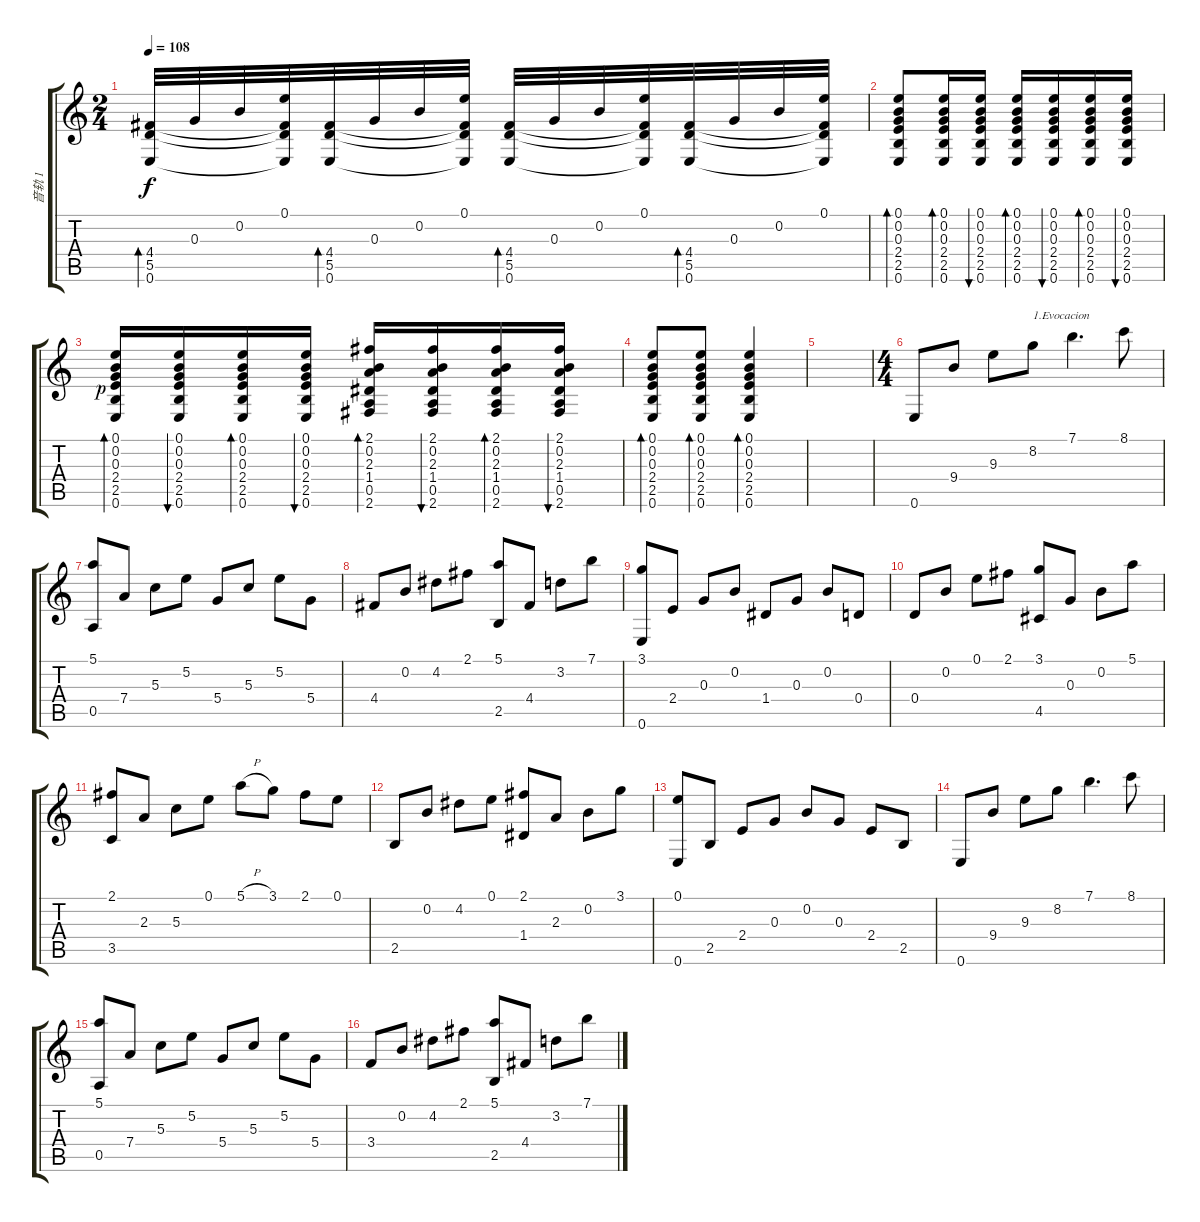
\track ("音轨 1" "音轨 1") {instrument acousticguitarnylon}
\staff {score tabs}
\tuning (E4 B3 G3 D3 A2 E2) {hide}
\ts (2 4)
\tempo 108
\clef g2
\ks c
(4.4 5.5 0.6).32{bd 60 dy f} 0.3.32 0.2.32 (0.1 4.4{t} 5.5{t} 0.6{t}).32 (4.4 5.5 0.6).32{bd 60} 0.3.32 0.2.32 (0.1 4.4{t} 5.5{t} 0.6{t}).32 (4.4 5.5 0.6).32{bd 60} 0.3.32 0.2.32 (0.1 4.4{t} 5.5{t} 0.6{t}).32 (4.4 5.5 0.6).32{bd 60} 0.3.32 0.2.32 (0.1 4.4{t} 5.5{t} 0.6{t}).32 |
(0.1 0.2 0.3 2.4 2.5 0.6).8{bd 60} (0.1 0.2 0.3 2.4 2.5 0.6).16{bd 60} (0.1 0.2 0.3 2.4 2.5 0.6).16{bu 60} (0.1 0.2 0.3 2.4 2.5 0.6).16{bd 60} (0.1 0.2 0.3 2.4 2.5 0.6).16{bu 60} (0.1 0.2 0.3 2.4 2.5 0.6).16{bd 60} (0.1 0.2 0.3 2.4 2.5 0.6).16{bu 60} |
(0.1 0.2 0.3 2.4{rf 1} 2.5 0.6).16{bd 60} (0.1 0.2 0.3 2.4 2.5 0.6).16{bu 60} (0.1 0.2 0.3 2.4 2.5 0.6).16{bd 60} (0.1 0.2 0.3 2.4 2.5 0.6).16{bu 60} (2.1 0.2 2.3 1.4 0.5 2.6).16{bd 60} (2.1 0.2 2.3 1.4 0.5 2.6).16{bu 60} (2.1 0.2 2.3 1.4 0.5 2.6).16{bd 60} (2.1 0.2 2.3 1.4 0.5 2.6).16{bu 60} |
(0.1 0.2 0.3 2.4 2.5 0.6).8{bd 60} (0.1 0.2 0.3 2.4 2.5 0.6).8{bd 60} (0.1 0.2 0.3 2.4 2.5 0.6).4{bd 60} |
|
\ts (4 4)
0.6.8 9.4.8 9.3.8 8.2.8{txt "1.Evocacion"} 7.1.4{d} 8.1.8 |
(5.1 0.5).8 7.4.8 5.3.8 5.2.8 5.4.8{volume 15} 5.3.8 5.2.8 5.4.8{volume 14} |
4.4.8 0.2.8 4.2.8 2.1.8 (5.1 2.5).8 4.4.8 3.2.8 7.1.8 |
(3.1 0.6).8 2.4.8 0.3.8 0.2.8 1.4.8 0.3.8 0.2.8 0.4.8 |
0.4.8 0.2.8 0.1.8 2.1.8 (3.1 4.5).8 0.3.8 0.2.8 5.1.8 |
(2.1 3.5).8 2.3.8 5.3.8 0.1.8 5.1{h}.8 3.1.8 2.1.8 0.1.8 |
2.5.8 0.2.8 4.2.8 0.1.8 (2.1 1.4).8 2.3.8 0.2.8 3.1.8 |
(0.1 0.6).8 2.5.8 2.4.8 0.3.8 0.2.8 0.3.8 2.4.8 2.5.8 |
0.6.8 9.4.8 9.3.8 8.2.8 7.1.4{d} 8.1.8 |
(5.1 0.5).8 7.4.8 5.3.8 5.2.8 5.4.8{volume 15} 5.3.8 5.2.8 5.4.8{volume 14} |
3.4.8 0.2.8 4.2.8 2.1.8 (5.1 2.5).8 4.4.8 3.2.8 7.1.8
